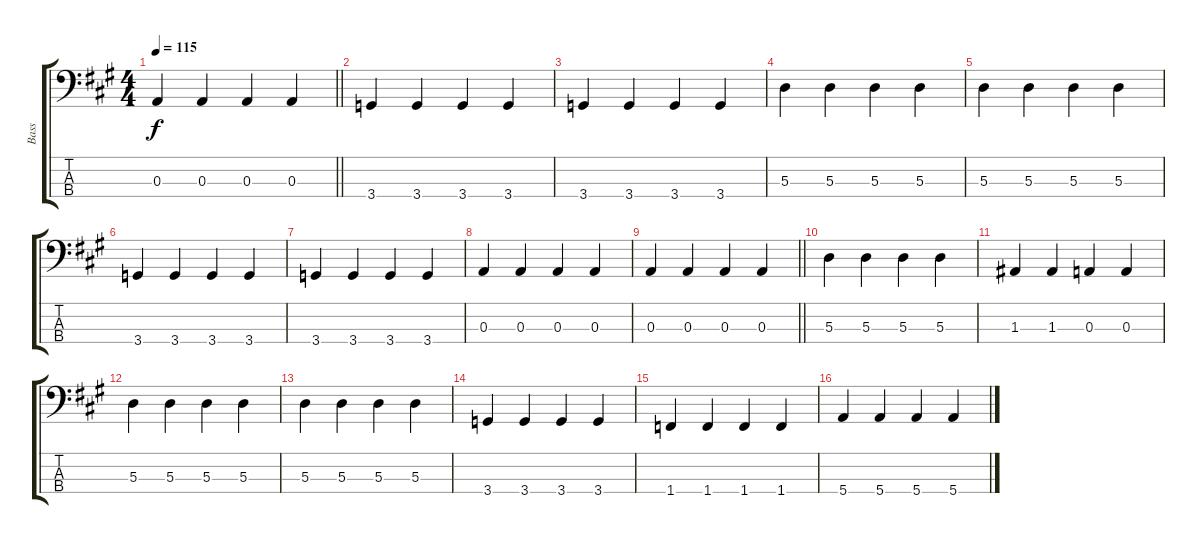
\track ("Bass" "Bass") {instrument electricbassfinger}
\staff {score tabs}
\tuning (G2 D2 A1 E1) {hide}
\ts (4 4)
\tempo 115
\clef f4
\barLineRight lightlight
\ks a
0.3.4{dy f} 0.3.4 0.3.4 0.3.4 |
3.4.4 3.4.4 3.4.4 3.4.4 |
3.4.4 3.4.4 3.4.4 3.4.4 |
5.3.4 5.3.4 5.3.4 5.3.4 |
5.3.4 5.3.4 5.3.4 5.3.4 |
3.4.4 3.4.4 3.4.4 3.4.4 |
3.4.4 3.4.4 3.4.4 3.4.4 |
0.3.4 0.3.4 0.3.4 0.3.4 |
\barLineRight lightlight
0.3.4 0.3.4 0.3.4 0.3.4 |
5.3.4 5.3.4 5.3.4 5.3.4 |
1.3.4 1.3.4 0.3.4 0.3.4 |
5.3.4 5.3.4 5.3.4 5.3.4 |
5.3.4 5.3.4 5.3.4 5.3.4 |
3.4.4 3.4.4 3.4.4 3.4.4 |
1.4.4 1.4.4 1.4.4 1.4.4 |
5.4.4 5.4.4 5.4.4 5.4.4
